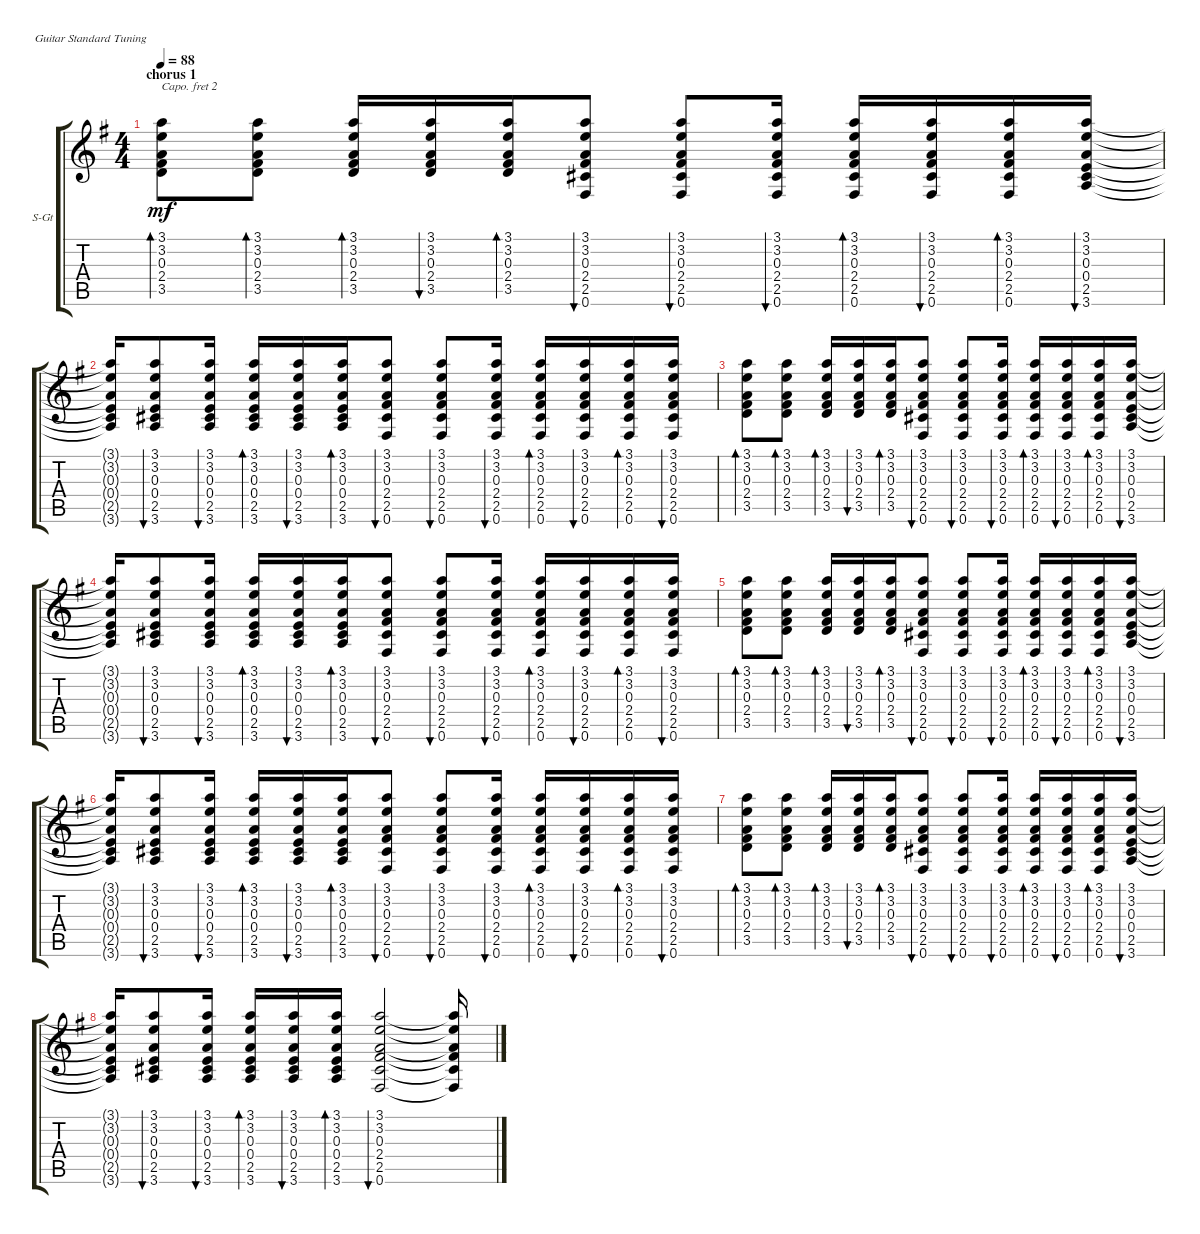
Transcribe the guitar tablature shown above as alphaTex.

\defaultSystemsLayout 4
\bracketExtendMode groupsimilarinstruments
\firstSystemTrackNameOrientation horizontal
\otherSystemsTrackNameOrientation horizontal
\track ("Guitar Base" "S-Gt") {instrument acousticguitarsteel}
\staff {score tabs}
\capo 2
\tuning (E4 B3 G3 D3 A2 E2)
\ts (4 4)
\section ("" "chorus 1")
\tempo 88
\clef g2
\ks eminor
(3.5 2.4 0.3 3.2 3.1).8{bd 30 dy mf} (3.5 2.4 0.3 3.2 3.1).8{bd 30} (3.5 2.4 0.3 3.2 3.1).16{bd 30} (3.5 2.4 0.3 3.2 3.1).16{bu 30} (3.5 2.4 0.3 3.2 3.1).16{bd 30} (2.5 2.4 0.3 3.2 3.1 0.6).8{bu 30} (2.5 2.4 0.3 3.2 3.1 0.6).8{bu 30} (2.5 2.4 0.3 3.2 3.1 0.6).16{bu 30} (2.5 2.4 0.3 3.2 3.1 0.6).16{bd 30} (2.5 2.4 0.3 3.2 3.1 0.6).16{bu 30} (2.5 2.4 0.3 3.2 3.1 0.6).16{bd 30} (2.5 0.4 0.3 3.2 3.1 3.6).16{bu 30} |
(2.5{t} 0.4{t} 0.3{t} 3.2{t} 3.1{t} 3.6{t}).16 (2.5 0.4 0.3 3.2 3.1 3.6).8{bu 30} (2.5 0.4 0.3 3.2 3.1 3.6).16{bu 30} (2.5 0.4 0.3 3.2 3.1 3.6).16{bd 30} (2.5 0.4 0.3 3.2 3.1 3.6).16{bu 30} (2.5 0.4 0.3 3.2 3.1 3.6).16{bd 30} (2.5 2.4 0.3 3.2 3.1 0.6).8{bu 30} (2.5 2.4 0.3 3.2 3.1 0.6).8{bu 30} (2.5 2.4 0.3 3.2 3.1 0.6).16{bu 30} (2.5 2.4 0.3 3.2 3.1 0.6).16{bd 30} (2.5 2.4 0.3 3.2 3.1 0.6).16{bu 30} (2.5 2.4 0.3 3.2 3.1 0.6).16{bd 30} (2.5 2.4 0.3 3.2 3.1 0.6).16{bu 30} |
(3.5 2.4 0.3 3.2 3.1).8{bd 30} (3.5 2.4 0.3 3.2 3.1).8{bd 30} (3.5 2.4 0.3 3.2 3.1).16{bd 30} (3.5 2.4 0.3 3.2 3.1).16{bu 30} (3.5 2.4 0.3 3.2 3.1).16{bd 30} (2.5 2.4 0.3 3.2 3.1 0.6).8{bu 30} (2.5 2.4 0.3 3.2 3.1 0.6).8{bu 30} (2.5 2.4 0.3 3.2 3.1 0.6).16{bu 30} (2.5 2.4 0.3 3.2 3.1 0.6).16{bd 30} (2.5 2.4 0.3 3.2 3.1 0.6).16{bu 30} (2.5 2.4 0.3 3.2 3.1 0.6).16{bd 30} (2.5 0.4 0.3 3.2 3.1 3.6).16{bu 30} |
(2.5{t} 0.4{t} 0.3{t} 3.2{t} 3.1{t} 3.6{t}).16 (2.5 0.4 0.3 3.2 3.1 3.6).8{bu 30} (2.5 0.4 0.3 3.2 3.1 3.6).16{bu 30} (2.5 0.4 0.3 3.2 3.1 3.6).16{bd 30} (2.5 0.4 0.3 3.2 3.1 3.6).16{bu 30} (2.5 0.4 0.3 3.2 3.1 3.6).16{bd 30} (2.5 2.4 0.3 3.2 3.1 0.6).8{bu 30} (2.5 2.4 0.3 3.2 3.1 0.6).8{bu 30} (2.5 2.4 0.3 3.2 3.1 0.6).16{bu 30} (2.5 2.4 0.3 3.2 3.1 0.6).16{bd 30} (2.5 2.4 0.3 3.2 3.1 0.6).16{bu 30} (2.5 2.4 0.3 3.2 3.1 0.6).16{bd 30} (2.5 2.4 0.3 3.2 3.1 0.6).16{bu 30} |
(3.5 2.4 0.3 3.2 3.1).8{bd 30} (3.5 2.4 0.3 3.2 3.1).8{bd 30} (3.5 2.4 0.3 3.2 3.1).16{bd 30} (3.5 2.4 0.3 3.2 3.1).16{bu 30} (3.5 2.4 0.3 3.2 3.1).16{bd 30} (2.5 2.4 0.3 3.2 3.1 0.6).8{bu 30} (2.5 2.4 0.3 3.2 3.1 0.6).8{bu 30} (2.5 2.4 0.3 3.2 3.1 0.6).16{bu 30} (2.5 2.4 0.3 3.2 3.1 0.6).16{bd 30} (2.5 2.4 0.3 3.2 3.1 0.6).16{bu 30} (2.5 2.4 0.3 3.2 3.1 0.6).16{bd 30} (2.5 0.4 0.3 3.2 3.1 3.6).16{bu 30} |
(2.5{t} 0.4{t} 0.3{t} 3.2{t} 3.1{t} 3.6{t}).16 (2.5 0.4 0.3 3.2 3.1 3.6).8{bu 30} (2.5 0.4 0.3 3.2 3.1 3.6).16{bu 30} (2.5 0.4 0.3 3.2 3.1 3.6).16{bd 30} (2.5 0.4 0.3 3.2 3.1 3.6).16{bu 30} (2.5 0.4 0.3 3.2 3.1 3.6).16{bd 30} (2.5 2.4 0.3 3.2 3.1 0.6).8{bu 30} (2.5 2.4 0.3 3.2 3.1 0.6).8{bu 30} (2.5 2.4 0.3 3.2 3.1 0.6).16{bu 30} (2.5 2.4 0.3 3.2 3.1 0.6).16{bd 30} (2.5 2.4 0.3 3.2 3.1 0.6).16{bu 30} (2.5 2.4 0.3 3.2 3.1 0.6).16{bd 30} (2.5 2.4 0.3 3.2 3.1 0.6).16{bu 30} |
(3.5 2.4 0.3 3.2 3.1).8{bd 30} (3.5 2.4 0.3 3.2 3.1).8{bd 30} (3.5 2.4 0.3 3.2 3.1).16{bd 30} (3.5 2.4 0.3 3.2 3.1).16{bu 30} (3.5 2.4 0.3 3.2 3.1).16{bd 30} (2.5 2.4 0.3 3.2 3.1 0.6).8{bu 30} (2.5 2.4 0.3 3.2 3.1 0.6).8{bu 30} (2.5 2.4 0.3 3.2 3.1 0.6).16{bu 30} (2.5 2.4 0.3 3.2 3.1 0.6).16{bd 30} (2.5 2.4 0.3 3.2 3.1 0.6).16{bu 30} (2.5 2.4 0.3 3.2 3.1 0.6).16{bd 30} (2.5 0.4 0.3 3.2 3.1 3.6).16{bu 30} |
(2.5{t} 0.4{t} 0.3{t} 3.2{t} 3.1{t} 3.6{t}).16 (2.5 0.4 0.3 3.2 3.1 3.6).8{bu 30} (2.5 0.4 0.3 3.2 3.1 3.6).16{bu 30} (2.5 0.4 0.3 3.2 3.1 3.6).16{bd 30} (2.5 0.4 0.3 3.2 3.1 3.6).16{bu 30} (2.5 0.4 0.3 3.2 3.1 3.6).16{bd 30} (2.5 2.4 0.3 3.2 3.1 0.6).2{bu 30} (2.5{t} 2.4{t} 0.3{t} 3.2{t} 3.1{t} 0.6{t}).16
